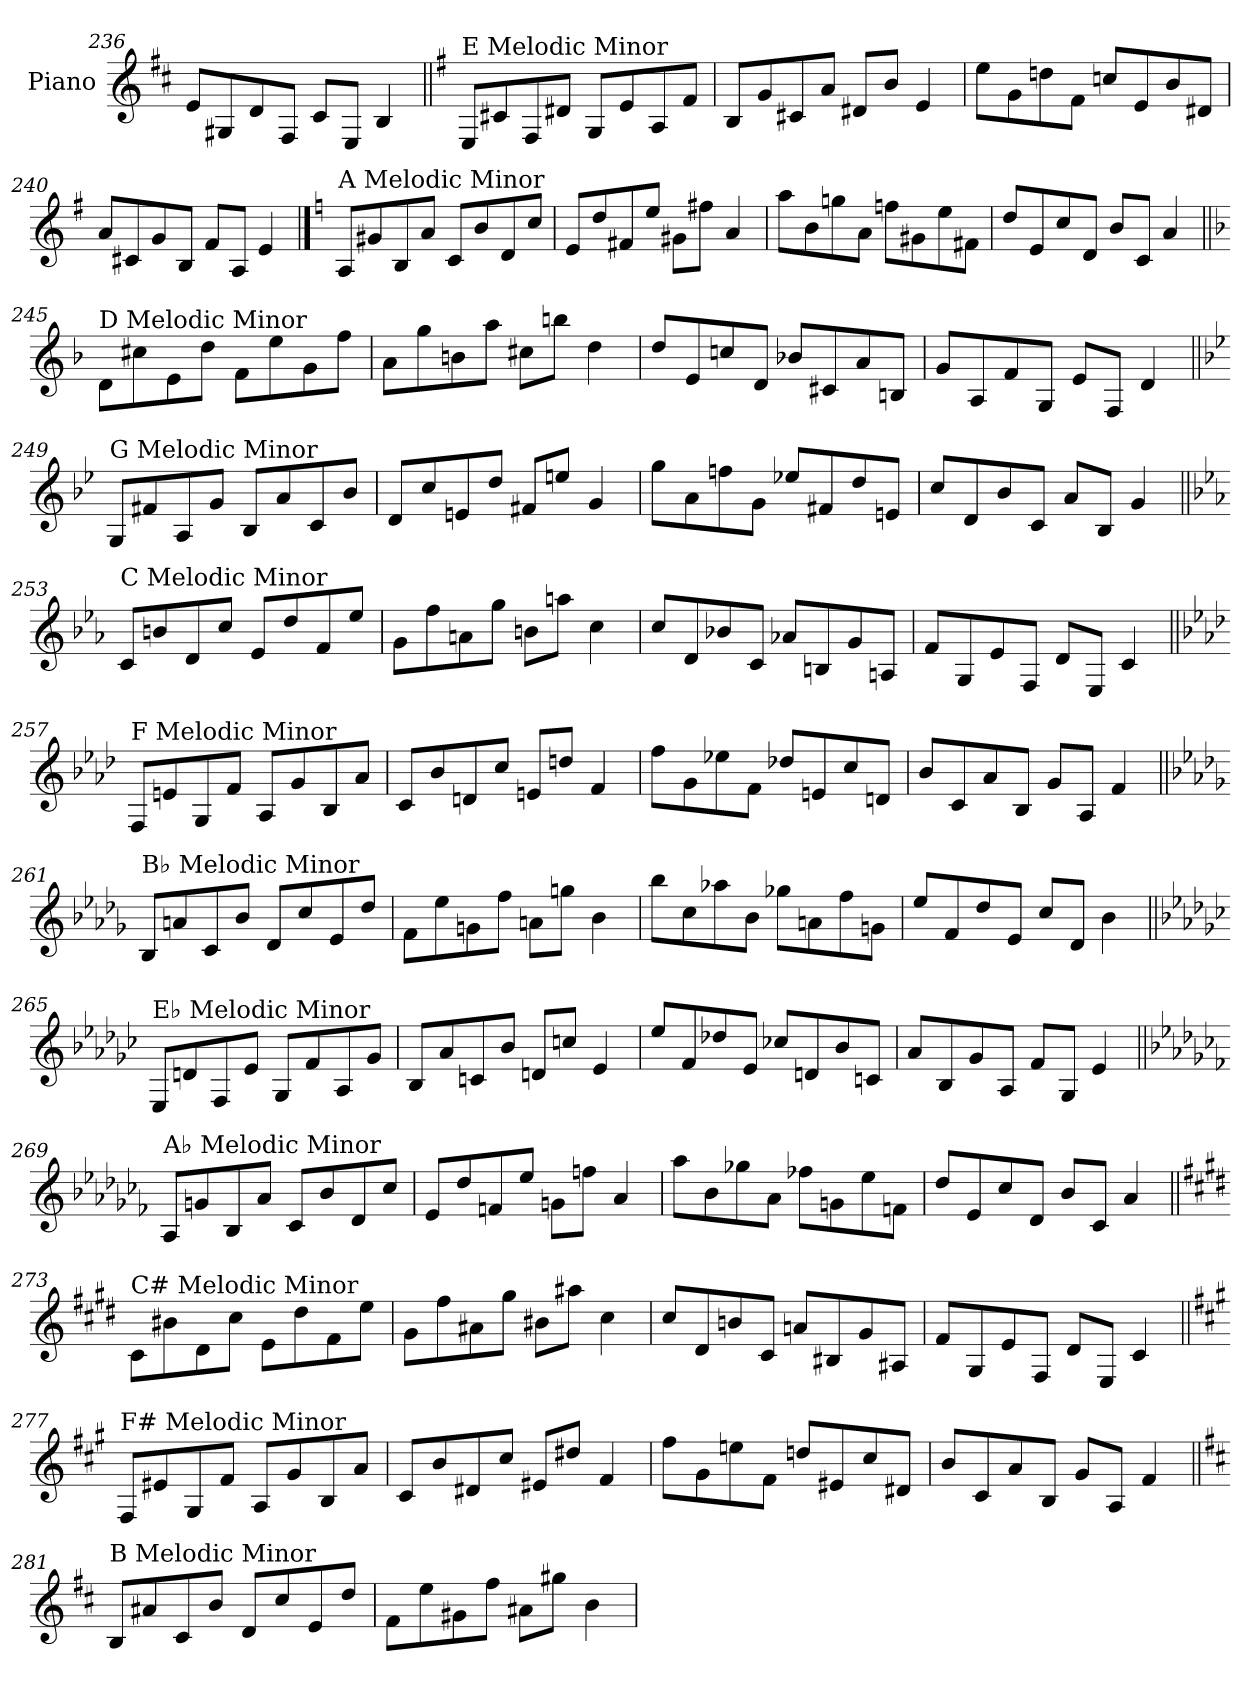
**kern
*part1
*staff1
*I"Piano
*I'Pno.
*clefG2
*k[f#c#]
=236
8e/L
8G#X/
8d/
8F#/J
8c#/L
8E/J
4B/
!!LO:LB:g=z
=237||
*k[f#]
!LO:TX:a:t=E Melodic Minor
8E/L
8c#X/
8F#/
8d#X/J
8G/L
8e/
8A/
8f#/J
=238
8B/L
8g/
8c#X/
8a/J
8d#X/L
8b/J
4e/
=239
8ee\L
8g\
8ddn\
8f#\J
8ccn/L
8e/
8b/
8d#X/J
=240
8a/L
8c#X/
8g/
8B/J
8f#/L
8A/J
4e/
!!LO:PB:g=z
==241
*k[]
!LO:TX:a:t=A Melodic Minor
8A/L
8g#X/
8B/
8a/J
8c/L
8b/
8d/
8cc/J
=242
8e/L
8dd/
8f#X/
8ee/J
8g#X\L
8ff#X\J
4a/
=243
8aa\L
8b\
8ggn\
8a\J
8ffn\L
8g#X\
8ee\
8f#X\J
=244
8dd/L
8e/
8cc/
8d/J
8b/L
8c/J
4a/
!!LO:LB:g=z
=245||
*k[b-]
!LO:TX:a:t=D Melodic Minor
8d\L
8cc#X\
8e\
8dd\J
8f\L
8ee\
8g\
8ff\J
=246
8a\L
8gg\
8bn\
8aa\J
8cc#X\L
8bbn\J
4dd\
=247
8dd/L
8e/
8ccn/
8d/J
8b-X/L
8c#X/
8a/
8Bn/J
=248
8g/L
8A/
8f/
8G/J
8e/L
8F/J
4d/
!!LO:LB:g=z
=249||
*k[b-e-]
!LO:TX:a:t=G Melodic Minor
8G/L
8f#X/
8A/
8g/J
8B-/L
8a/
8c/
8b-/J
=250
8d/L
8cc/
8en/
8dd/J
8f#X/L
8een/J
4g/
=251
8gg\L
8a\
8ffn\
8g\J
8ee-X/L
8f#X/
8dd/
8en/J
=252
8cc/L
8d/
8b-/
8c/J
8a/L
8B-/J
4g/
!!LO:LB:g=z
=253||
*k[b-e-a-]
!LO:TX:a:t=C Melodic Minor
8c/L
8bn/
8d/
8cc/J
8e-/L
8dd/
8f/
8ee-/J
=254
8g\L
8ff\
8an\
8gg\J
8bn\L
8aan\J
4cc\
=255
8cc/L
8d/
8b-X/
8c/J
8a-X/L
8Bn/
8g/
8An/J
=256
8f/L
8G/
8e-/
8F/J
8d/L
8E-/J
4c/
!!LO:LB:g=z
=257||
*k[b-e-a-d-]
!LO:TX:a:t=F Melodic Minor
8F/L
8en/
8G/
8f/J
8A-/L
8g/
8B-/
8a-/J
=258
8c/L
8b-/
8dn/
8cc/J
8en/L
8ddn/J
4f/
=259
8ff\L
8g\
8ee-X\
8f\J
8dd-X/L
8en/
8cc/
8dn/J
=260
8b-/L
8c/
8a-/
8B-/J
8g/L
8A-/J
4f/
!!LO:LB:g=z
=261||
*k[b-e-a-d-g-]
!LO:TX:a:t=B♭ Melodic Minor
8B-/L
8an/
8c/
8b-/J
8d-/L
8cc/
8e-/
8dd-/J
=262
8f\L
8ee-\
8gn\
8ff\J
8an\L
8ggn\J
4b-\
=263
8bb-\L
8cc\
8aa-X\
8b-\J
8gg-X\L
8an\
8ff\
8gn\J
=264
8ee-/L
8f/
8dd-/
8e-/J
8cc/L
8d-/J
4b-\
!!LO:PB:g=z
=265||
*k[b-e-a-d-g-c-]
!LO:TX:a:t=E♭ Melodic Minor
8E-/L
8dn/
8F/
8e-/J
8G-/L
8f/
8A-/
8g-/J
=266
8B-/L
8a-/
8cn/
8b-/J
8dn/L
8ccn/J
4e-/
=267
8ee-/L
8f/
8dd-X/
8e-/J
8cc-X/L
8dn/
8b-/
8cn/J
=268
8a-/L
8B-/
8g-/
8A-/J
8f/L
8G-/J
4e-/
!!LO:LB:g=z
=269||
*k[b-e-a-d-g-c-f-]
!LO:TX:a:t=A♭ Melodic Minor
8A-/L
8gn/
8B-/
8a-/J
8c-/L
8b-/
8d-/
8cc-/J
=270
8e-/L
8dd-/
8fn/
8ee-/J
8gn\L
8ffn\J
4a-/
=271
8aa-\L
8b-\
8gg-X\
8a-\J
8ff-X\L
8gn\
8ee-\
8fn\J
=272
8dd-/L
8e-/
8cc-/
8d-/J
8b-/L
8c-/J
4a-/
!!LO:LB:g=z
=273||
*k[f#c#g#d#]
!LO:TX:a:t=C# Melodic Minor
8c#\L
8b#X\
8d#\
8cc#\J
8e\L
8dd#\
8f#\
8ee\J
=274
8g#\L
8ff#\
8a#X\
8gg#\J
8b#X\L
8aa#X\J
4cc#\
=275
8cc#/L
8d#/
8bn/
8c#/J
8an/L
8B#X/
8g#/
8A#X/J
=276
8f#/L
8G#/
8e/
8F#/J
8d#/L
8E/J
4c#/
!!LO:LB:g=z
=277||
*k[f#c#g#]
!LO:TX:a:t=F# Melodic Minor
8F#/L
8e#X/
8G#/
8f#/J
8A/L
8g#/
8B/
8a/J
=278
8c#/L
8b/
8d#X/
8cc#/J
8e#X/L
8dd#X/J
4f#/
=279
8ff#\L
8g#\
8een\
8f#\J
8ddn/L
8e#X/
8cc#/
8d#X/J
=280
8b/L
8c#/
8a/
8B/J
8g#/L
8A/J
4f#/
!!LO:LB:g=z
=281||
*k[f#c#]
!LO:TX:a:t=B Melodic Minor
8B/L
8a#X/
8c#/
8b/J
8d/L
8cc#/
8e/
8dd/J
=282
8f#\L
8ee\
8g#X\
8ff#\J
8a#X\L
8gg#X\J
4b\
=
*-
